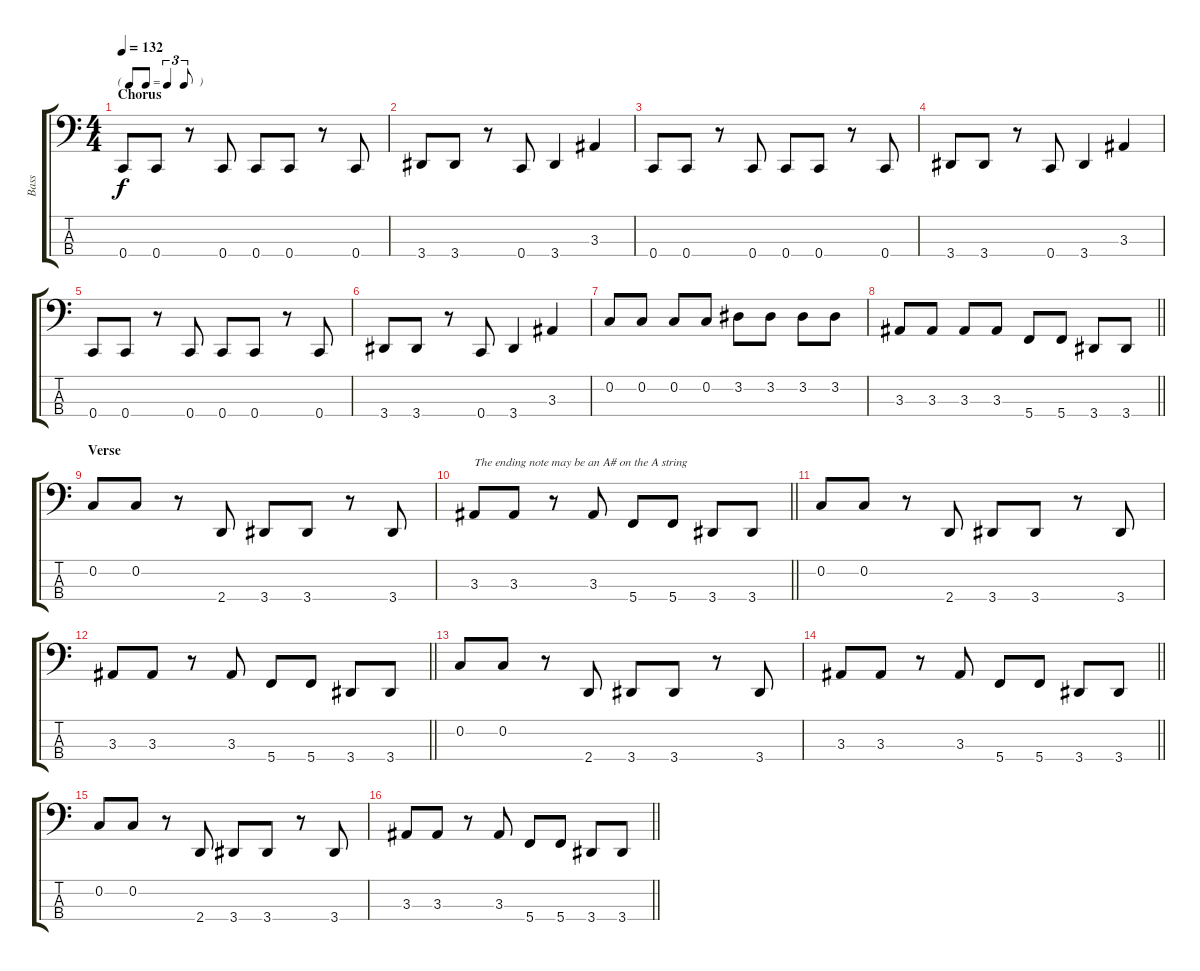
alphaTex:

\track ("Bass" "Bass") {instrument electricbassfinger}
\staff {score tabs}
\tuning (F2 C2 G1 C1) {hide}
\ts (4 4)
\tf triplet8th
\section ("" "Chorus")
\tempo 132
\clef f4
\ks c
0.4.8{dy f} 0.4.8 r.8 0.4.8 0.4.8 0.4.8 r.8 0.4.8 |
3.4.8 3.4.8 r.8 0.4.8 3.4.4 3.3.4 |
0.4.8 0.4.8 r.8 0.4.8 0.4.8 0.4.8 r.8 0.4.8 |
3.4.8 3.4.8 r.8 0.4.8 3.4.4 3.3.4 |
0.4.8 0.4.8 r.8 0.4.8 0.4.8 0.4.8 r.8 0.4.8 |
3.4.8 3.4.8 r.8 0.4.8 3.4.4 3.3.4 |
0.2.8 0.2.8 0.2.8 0.2.8 3.2.8 3.2.8 3.2.8 3.2.8 |
\barLineRight lightlight
3.3.8 3.3.8 3.3.8 3.3.8 5.4.8 5.4.8 3.4.8 3.4.8 |
\section ("" "Verse")
0.2.8 0.2.8 r.8 2.4.8 3.4.8 3.4.8 r.8 3.4.8 |
\barLineRight lightlight
3.3.8{txt "The ending note may be an A# on the A string"} 3.3.8 r.8 3.3.8 5.4.8 5.4.8 3.4.8 3.4.8 |
0.2.8 0.2.8 r.8 2.4.8 3.4.8 3.4.8 r.8 3.4.8 |
\barLineRight lightlight
3.3.8 3.3.8 r.8 3.3.8 5.4.8 5.4.8 3.4.8 3.4.8 |
0.2.8 0.2.8 r.8 2.4.8 3.4.8 3.4.8 r.8 3.4.8 |
\barLineRight lightlight
3.3.8 3.3.8 r.8 3.3.8 5.4.8 5.4.8 3.4.8 3.4.8 |
0.2.8 0.2.8 r.8 2.4.8 3.4.8 3.4.8 r.8 3.4.8 |
\barLineRight lightlight
3.3.8 3.3.8 r.8 3.3.8 5.4.8 5.4.8 3.4.8 3.4.8
